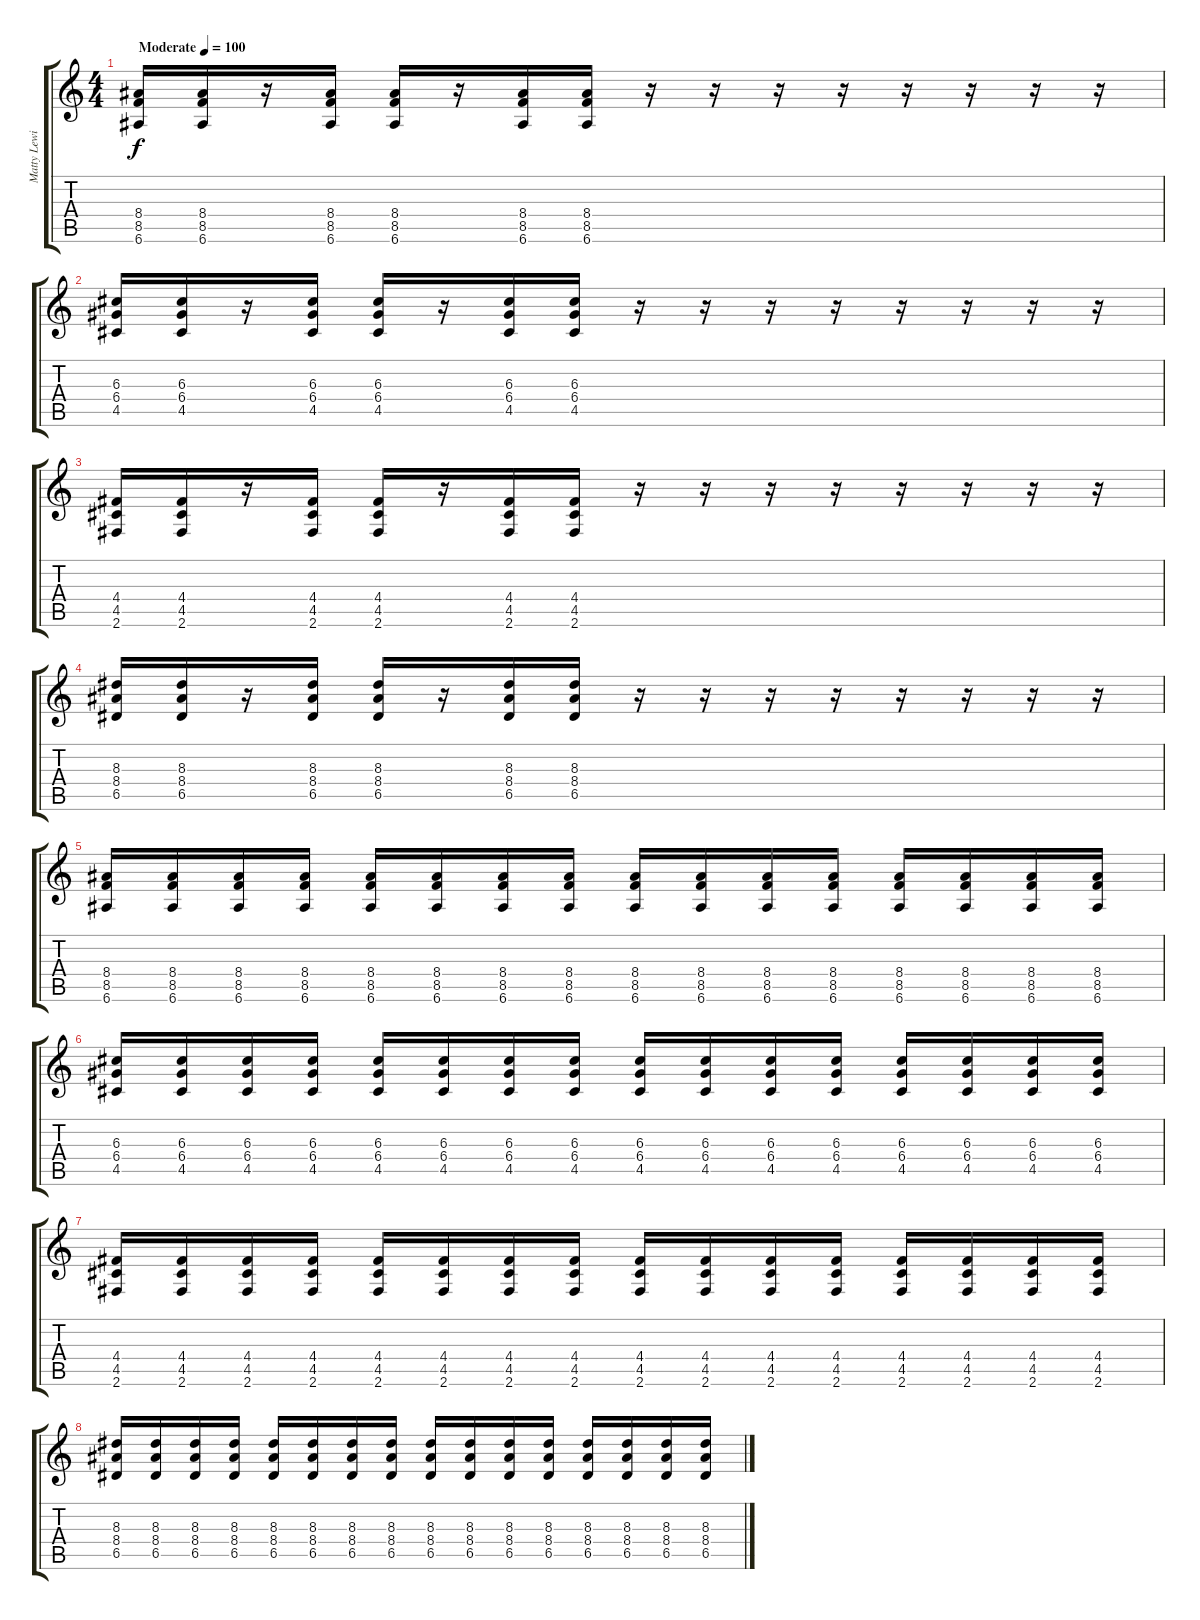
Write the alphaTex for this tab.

\track ("Matty Lewis" "Matty Lewi") {instrument distortionguitar}
\staff {score tabs}
\tuning (E4 B3 G3 D3 A2 E2) {hide}
\ts (4 4)
\tempo (100 "Moderate")
\clef g2
\ks c
(8.4 8.5 6.6).16{dy f instrument distortionguitar} (8.4 8.5 6.6).16 r.16 (8.4 8.5 6.6).16 (8.4 8.5 6.6).16 r.16 (8.4 8.5 6.6).16 (8.4 8.5 6.6).16 r.16 r.16 r.16 r.16 r.16 r.16 r.16 r.16 |
(6.3 6.4 4.5).16 (6.3 6.4 4.5).16 r.16 (6.3 6.4 4.5).16 (6.3 6.4 4.5).16 r.16 (6.3 6.4 4.5).16 (6.3 6.4 4.5).16 r.16 r.16 r.16 r.16 r.16 r.16 r.16 r.16 |
(4.4 4.5 2.6).16 (4.4 4.5 2.6).16 r.16 (4.4 4.5 2.6).16 (4.4 4.5 2.6).16 r.16 (4.4 4.5 2.6).16 (4.4 4.5 2.6).16 r.16 r.16 r.16 r.16 r.16 r.16 r.16 r.16 |
(8.3 8.4 6.5).16 (8.3 8.4 6.5).16 r.16 (8.3 8.4 6.5).16 (8.3 8.4 6.5).16 r.16 (8.3 8.4 6.5).16 (8.3 8.4 6.5).16 r.16 r.16 r.16 r.16 r.16 r.16 r.16 r.16 |
(8.4 8.5 6.6).16 (8.4 8.5 6.6).16 (8.4 8.5 6.6).16 (8.4 8.5 6.6).16 (8.4 8.5 6.6).16 (8.4 8.5 6.6).16 (8.4 8.5 6.6).16 (8.4 8.5 6.6).16 (8.4 8.5 6.6).16 (8.4 8.5 6.6).16 (8.4 8.5 6.6).16 (8.4 8.5 6.6).16 (8.4 8.5 6.6).16 (8.4 8.5 6.6).16 (8.4 8.5 6.6).16 (8.4 8.5 6.6).16 |
(6.3 6.4 4.5).16 (6.3 6.4 4.5).16 (6.3 6.4 4.5).16 (6.3 6.4 4.5).16 (6.3 6.4 4.5).16 (6.3 6.4 4.5).16 (6.3 6.4 4.5).16 (6.3 6.4 4.5).16 (6.3 6.4 4.5).16 (6.3 6.4 4.5).16 (6.3 6.4 4.5).16 (6.3 6.4 4.5).16 (6.3 6.4 4.5).16 (6.3 6.4 4.5).16 (6.3 6.4 4.5).16 (6.3 6.4 4.5).16 |
(4.4 4.5 2.6).16 (4.4 4.5 2.6).16 (4.4 4.5 2.6).16 (4.4 4.5 2.6).16 (4.4 4.5 2.6).16 (4.4 4.5 2.6).16 (4.4 4.5 2.6).16 (4.4 4.5 2.6).16 (4.4 4.5 2.6).16 (4.4 4.5 2.6).16 (4.4 4.5 2.6).16 (4.4 4.5 2.6).16 (4.4 4.5 2.6).16 (4.4 4.5 2.6).16 (4.4 4.5 2.6).16 (4.4 4.5 2.6).16 |
(8.3 8.4 6.5).16 (8.3 8.4 6.5).16 (8.3 8.4 6.5).16 (8.3 8.4 6.5).16 (8.3 8.4 6.5).16 (8.3 8.4 6.5).16 (8.3 8.4 6.5).16 (8.3 8.4 6.5).16 (8.3 8.4 6.5).16 (8.3 8.4 6.5).16 (8.3 8.4 6.5).16 (8.3 8.4 6.5).16 (8.3 8.4 6.5).16 (8.3 8.4 6.5).16 (8.3 8.4 6.5).16 (8.3 8.4 6.5).16
